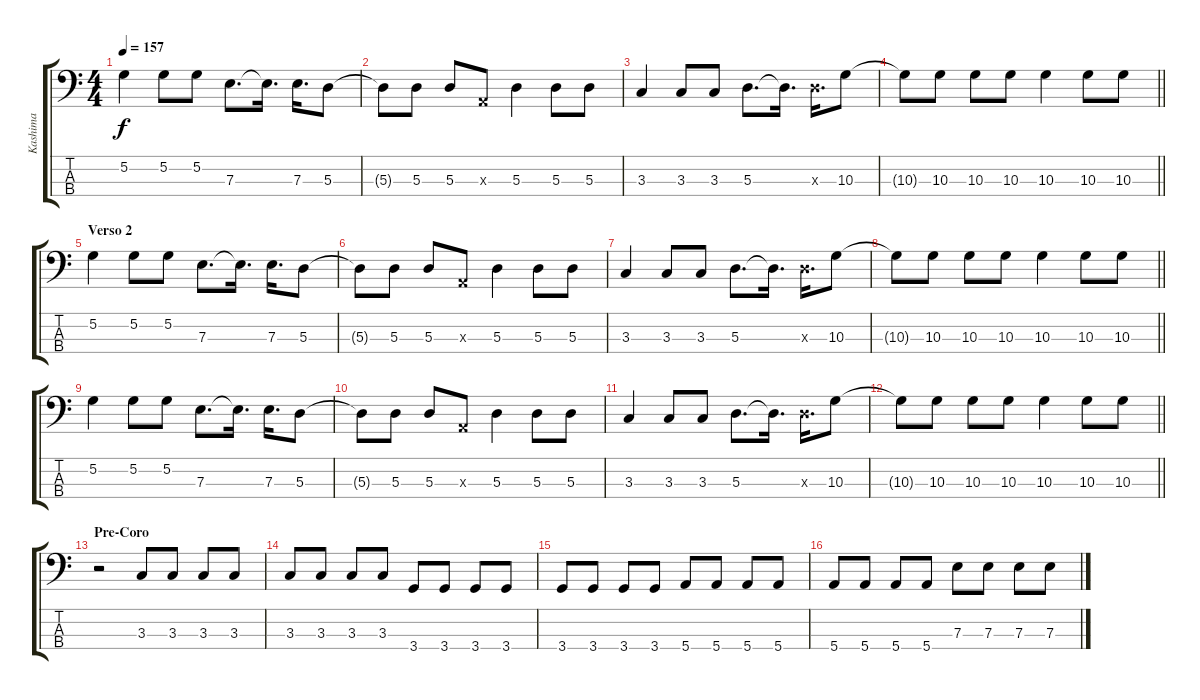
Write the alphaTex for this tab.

\track ("Kashima" "Kashima") {instrument electricbassfinger}
\staff {score tabs}
\tuning (G2 D2 A1 E1) {hide}
\ts (4 4)
\tempo 157
\clef f4
\ks c
5.2.4{dy f} 5.2.8 5.2.8 7.3.8{d} 7.3{t}.16{d} 7.3.16{d} 5.3.8 |
5.3{t}.8 5.3.8 5.3.8 0.3{x}.8 5.3.4 5.3.8 5.3.8 |
3.3.4 3.3.8 3.3.8 5.3.8{d} 5.3{t}.16{d} 5.3{x}.16{d} 10.3.8 |
\barLineRight lightlight
10.3{t}.8 10.3.8 10.3.8 10.3.8 10.3.4 10.3.8 10.3.8 |
\section ("" "Verso 2")
5.2.4 5.2.8 5.2.8 7.3.8{d} 7.3{t}.16{d} 7.3.16{d} 5.3.8 |
5.3{t}.8 5.3.8 5.3.8 0.3{x}.8 5.3.4 5.3.8 5.3.8 |
3.3.4 3.3.8 3.3.8 5.3.8{d} 5.3{t}.16{d} 5.3{x}.16{d} 10.3.8 |
\barLineRight lightlight
10.3{t}.8 10.3.8 10.3.8 10.3.8 10.3.4 10.3.8 10.3.8 |
5.2.4 5.2.8 5.2.8 7.3.8{d} 7.3{t}.16{d} 7.3.16{d} 5.3.8 |
5.3{t}.8 5.3.8 5.3.8 0.3{x}.8 5.3.4 5.3.8 5.3.8 |
3.3.4 3.3.8 3.3.8 5.3.8{d} 5.3{t}.16{d} 5.3{x}.16{d} 10.3.8 |
\barLineRight lightlight
10.3{t}.8 10.3.8 10.3.8 10.3.8 10.3.4 10.3.8 10.3.8 |
\section ("" "Pre-Coro")
r.2 3.3.8 3.3.8 3.3.8 3.3.8 |
3.3.8 3.3.8 3.3.8 3.3.8 3.4.8 3.4.8 3.4.8 3.4.8 |
3.4.8 3.4.8 3.4.8 3.4.8 5.4.8 5.4.8 5.4.8 5.4.8 |
5.4.8 5.4.8 5.4.8 5.4.8 7.3.8 7.3.8 7.3.8 7.3.8
